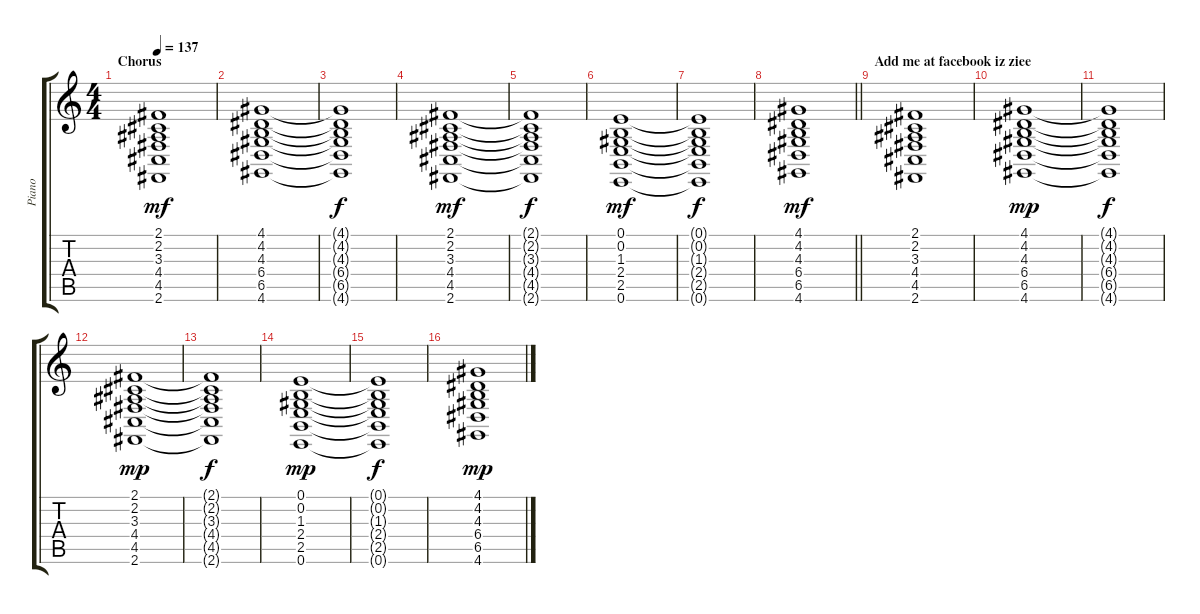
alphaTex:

\track ("Piano" "Piano") {instrument electricpiano2}
\staff {score tabs}
\tuning (E4 B3 G3 D3 A2 E2) {hide}
\ts (4 4)
\section ("" "Chorus")
\tempo 137
\clef g2
\ks c
(2.1 2.2 3.3 4.4 4.5 2.6).1{dy mf} |
(4.1 4.2 4.3 6.4 6.5 4.6).1 |
(4.1{t} 4.2{t} 4.3{t} 6.4{t} 6.5{t} 4.6{t}).1{dy f} |
(2.1 2.2 3.3 4.4 4.5 2.6).1{dy mf} |
(2.1{t} 2.2{t} 3.3{t} 4.4{t} 4.5{t} 2.6{t}).1{dy f} |
(0.1 0.2 1.3 2.4 2.5 0.6).1{dy mf} |
(0.1{t} 0.2{t} 1.3{t} 2.4{t} 2.5{t} 0.6{t}).1{dy f} |
\barLineRight lightlight
(4.1 4.2 4.3 6.4 6.5 4.6).1{dy mf} |
\section ("" "Add me at facebook iz ziee")
(2.1 2.2 3.3 4.4 4.5 2.6).1 |
(4.1 4.2 4.3 6.4 6.5 4.6).1{dy mp} |
(4.1{t} 4.2{t} 4.3{t} 6.4{t} 6.5{t} 4.6{t}).1{dy f} |
(2.1 2.2 3.3 4.4 4.5 2.6).1{dy mp} |
(2.1{t} 2.2{t} 3.3{t} 4.4{t} 4.5{t} 2.6{t}).1{dy f} |
(0.1 0.2 1.3 2.4 2.5 0.6).1{dy mp} |
(0.1{t} 0.2{t} 1.3{t} 2.4{t} 2.5{t} 0.6{t}).1{dy f} |
(4.1 4.2 4.3 6.4 6.5 4.6).1{dy mp}
